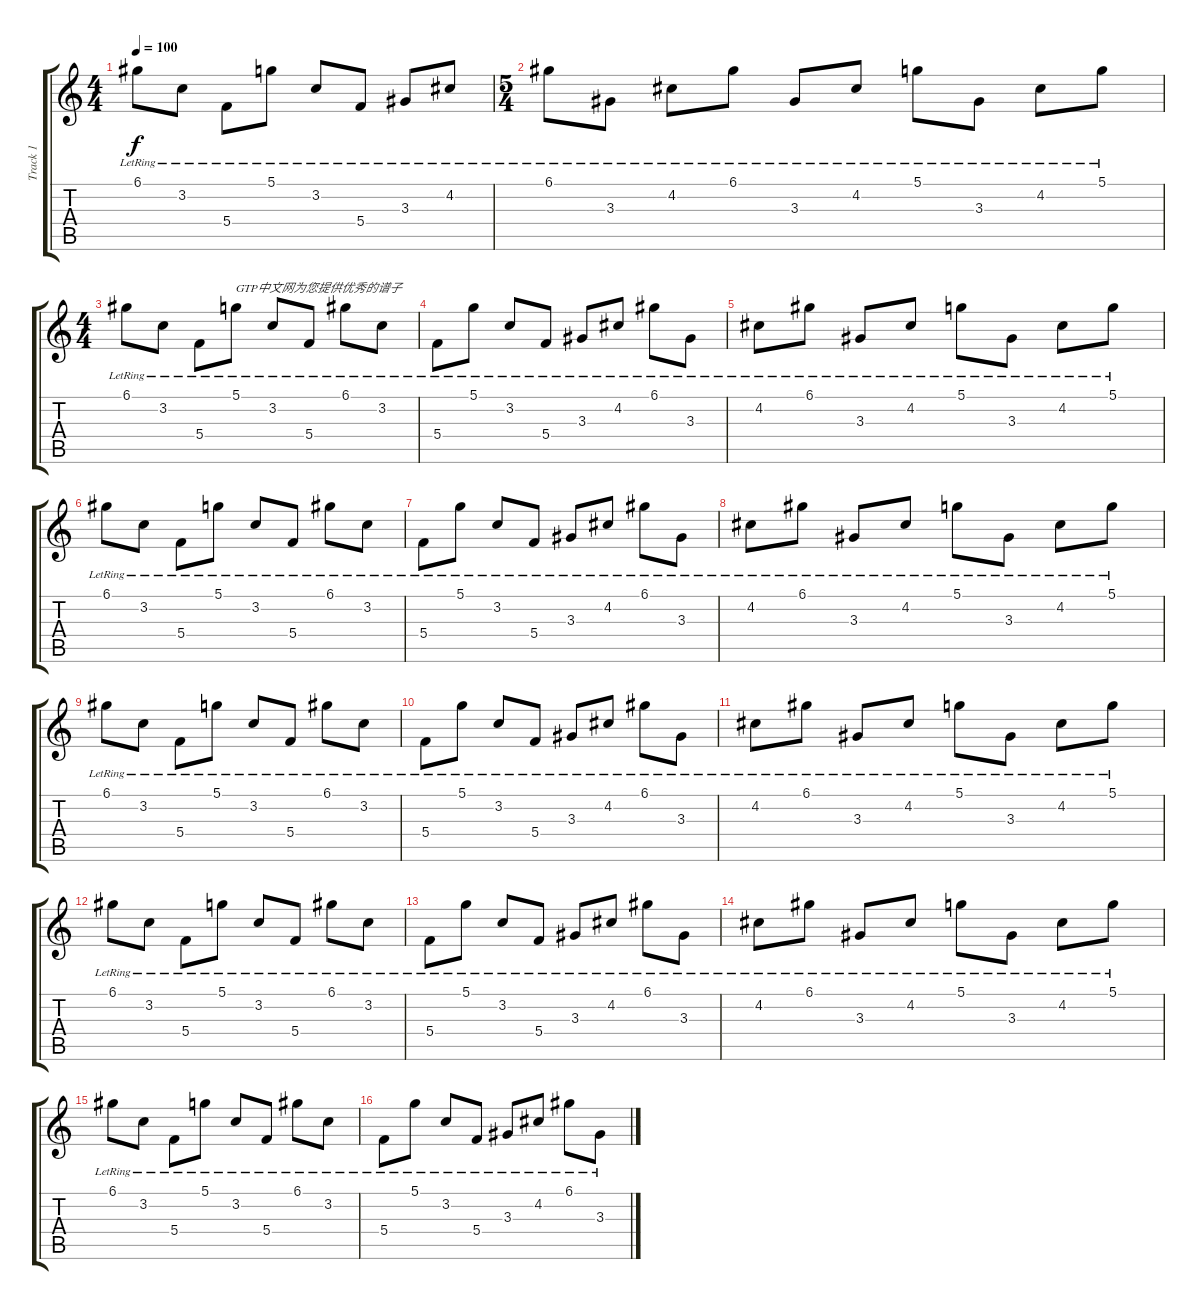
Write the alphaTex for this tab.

\track ("Track 1" "Track 1") {instrument acousticguitarsteel}
\staff {score tabs}
\tuning (D4 A3 F3 C3 G2 D2) {hide}
\ts (4 4)
\tempo 100
\tempo 85
\tempo 100
\clef g2
\ks c
6.1{lr}.8{dy f instrument acousticguitarsteel} 3.2{lr}.8 5.4{lr}.8 5.1{lr}.8 3.2{lr}.8 5.4{lr}.8 3.3{lr}.8 4.2{lr}.8 |
\ts (5 4)
6.1{lr}.8 3.3{lr}.8 4.2{lr}.8 6.1{lr}.8 3.3{lr}.8 4.2{lr}.8 5.1{lr}.8 3.3{lr}.8 4.2{lr}.8 5.1{lr}.8 |
\ts (4 4)
6.1{lr}.8 3.2{lr}.8 5.4{lr}.8 5.1{lr}.8{txt "GTP中文网为您提供优秀的谱子"} 3.2{lr}.8 5.4{lr}.8 6.1{lr}.8 3.2{lr}.8 |
5.4{lr}.8 5.1{lr}.8 3.2{lr}.8 5.4{lr}.8 3.3{lr}.8 4.2{lr}.8 6.1{lr}.8 3.3{lr}.8 |
4.2{lr}.8 6.1{lr}.8 3.3{lr}.8 4.2{lr}.8 5.1{lr}.8 3.3{lr}.8 4.2{lr}.8 5.1{lr}.8 |
6.1{lr}.8 3.2{lr}.8 5.4{lr}.8 5.1{lr}.8 3.2{lr}.8 5.4{lr}.8 6.1{lr}.8 3.2{lr}.8 |
5.4{lr}.8 5.1{lr}.8 3.2{lr}.8 5.4{lr}.8 3.3{lr}.8 4.2{lr}.8 6.1{lr}.8 3.3{lr}.8 |
4.2{lr}.8 6.1{lr}.8 3.3{lr}.8 4.2{lr}.8 5.1{lr}.8 3.3{lr}.8 4.2{lr}.8 5.1{lr}.8 |
6.1{lr}.8 3.2{lr}.8 5.4{lr}.8 5.1{lr}.8 3.2{lr}.8 5.4{lr}.8 6.1{lr}.8 3.2{lr}.8 |
5.4{lr}.8 5.1{lr}.8 3.2{lr}.8 5.4{lr}.8 3.3{lr}.8 4.2{lr}.8 6.1{lr}.8 3.3{lr}.8 |
4.2{lr}.8 6.1{lr}.8 3.3{lr}.8 4.2{lr}.8 5.1{lr}.8 3.3{lr}.8 4.2{lr}.8 5.1{lr}.8 |
6.1{lr}.8 3.2{lr}.8 5.4{lr}.8 5.1{lr}.8 3.2{lr}.8 5.4{lr}.8 6.1{lr}.8 3.2{lr}.8 |
5.4{lr}.8 5.1{lr}.8 3.2{lr}.8 5.4{lr}.8 3.3{lr}.8 4.2{lr}.8 6.1{lr}.8 3.3{lr}.8 |
4.2{lr}.8 6.1{lr}.8 3.3{lr}.8 4.2{lr}.8 5.1{lr}.8 3.3{lr}.8 4.2{lr}.8 5.1{lr}.8 |
6.1{lr}.8 3.2{lr}.8 5.4{lr}.8 5.1{lr}.8 3.2{lr}.8 5.4{lr}.8 6.1{lr}.8 3.2{lr}.8 |
5.4{lr}.8 5.1{lr}.8 3.2{lr}.8 5.4{lr}.8 3.3{lr}.8 4.2{lr}.8 6.1{lr}.8 3.3{lr}.8
